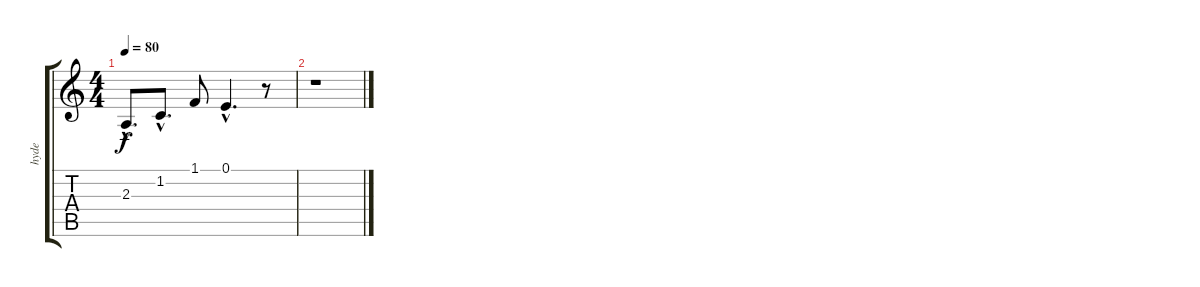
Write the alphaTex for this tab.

\track ("hyde" "hyde") {instrument flute}
\staff {score tabs}
\tuning (E4 B3 G3 D3 A2 E2) {hide}
\ts (4 4)
\tempo 80
\clef g2
\ks c
2.3{hac}.8{d dy f} 1.2{hac}.8{d} 1.1.8 0.1{hac}.4{d} r.8 |
r.1
